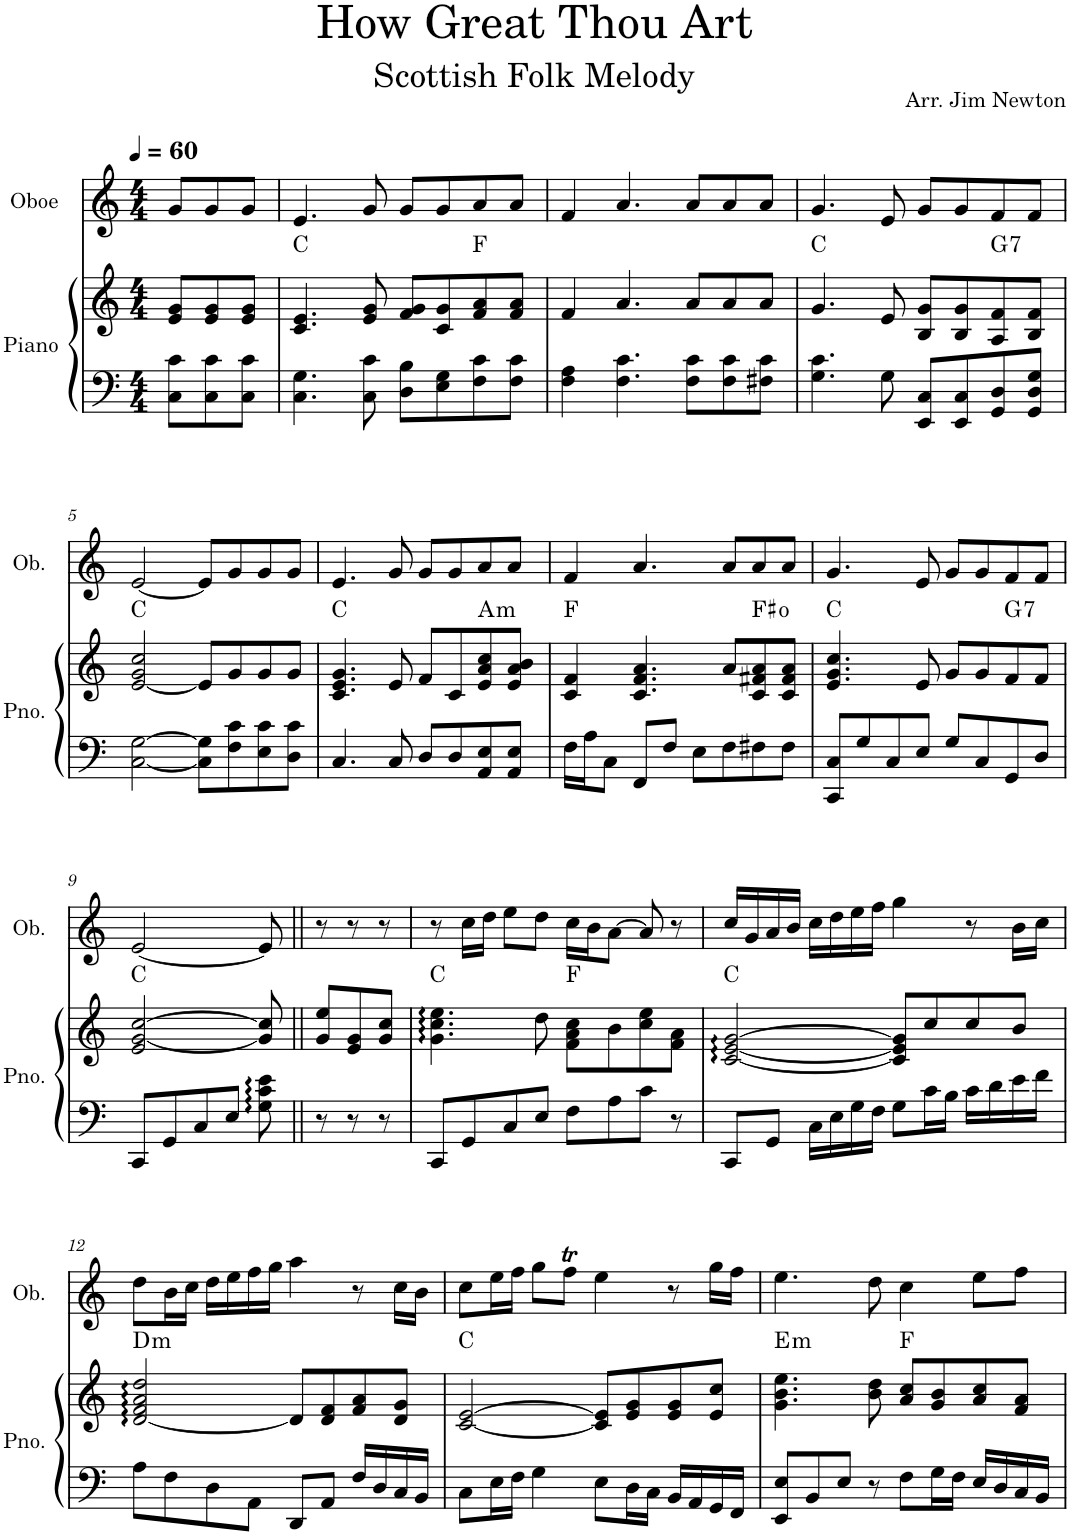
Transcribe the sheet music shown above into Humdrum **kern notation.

**kern	**kern	**harte	**kern
*part2	*part2	*part2	*part1
*staff3	*staff2	*	*staff1
*I"Piano	*	*	*I"Oboe
*I'Pno.	*	*	*I'Ob.
*clefF4	*clefG2	*	*clefG2
*k[]	*k[]	*	*k[]
*M4/4	*M4/4	*	*M4/4
*MM60	*MM60	*	*MM60
=1	=1	=1	=1
8C\ 8c\L	8e/ 8g/L	.	8g/L
8C\ 8c\	8e/ 8g/	.	8g/
8C\ 8c\J	8e/ 8g/J	.	8g/J
=2	=2	=2	=2
4.C\ 4.G\	4.c/ 4.e/	C:maj	4.e/
8C\ 8c\	8e/ 8g/	.	8g/
8D\ 8B\L	8f/ 8g/L	.	8g/L
8E\ 8G\	8c/ 8g/	.	8g/
8F\ 8c\	8f/ 8a/	F:maj	8a/
8F\ 8c\J	8f/ 8a/J	.	8a/J
=3	=3	=3	=3
4F\ 4A\	4f/	.	4f/
4.F\ 4.c\	4.a/	.	4.a/
8F\ 8c\L	8a/L	.	8a/L
8F\ 8c\	8a/	.	8a/
8F#X\ 8c\J	8a/J	.	8a/J
=4	=4	=4	=4
4.G\ 4.c\	4.g/	C:maj	4.g/
8G\	8e/	.	8e/
8EE/ 8C/L	8B/ 8g/L	.	8g/L
8EE/ 8C/	8B/ 8g/	.	8g/
!	!	!LO:H:kt=7	!
8GG/ 8D/	8A/ 8f/	G:7	8f/
8GG/ 8D/ 8G/J	8B/ 8f/J	.	8f/J
!!LO:LB:g=z
=5	=5	=5	=5
[2C\ [2G\	[2e/ 2g/ 2cc/	C:maj	[2e/
8C\] 8G\]L	8e/L]	.	8e/L]
8F\ 8c\	8g/	.	8g/
8E\ 8c\	8g/	.	8g/
8D\ 8c\J	8g/J	.	8g/J
=6	=6	=6	=6
4.C/	4.c/ 4.e/ 4.g/	C:maj	4.e/
8C/	8e/	.	8g/
8D/L	8f/L	.	8g/L
8D/	8c/	.	8g/
!	!	!LO:H:kt=m	!
8AA/ 8E/	8e/ 8a/ 8cc/	A:min	8a/
8AA/ 8E/J	8e/ 8a/ 8b/J	.	8a/J
=7	=7	=7	=7
16F\LL	4c/ 4f/	F:maj	4f/
16A\J	.	.	.
8C\J	.	.	.
8FF/L	4.c/ 4.f/ 4.a/	.	4.a/
8F/J	.	.	.
8E\L	.	.	.
8F\	8a/L	.	8a/L
8F#X\	8c/ 8f#X/ 8a/	F#:dim	8a/
8F#\J	8c/ 8f#/ 8a/J	.	8a/J
=8	=8	=8	=8
8CC/ 8C/L	4.e/ 4.g/ 4.cc/	C:maj	4.g/
8G/	.	.	.
8C/	.	.	.
8E/J	8e/	.	8e/
8G/L	8g/L	.	8g/L
8C/	8g/	.	8g/
!	!	!LO:H:kt=7	!
8GG/	8f/	G:7	8f/
8D/J	8f/J	.	8f/J
!!LO:LB:g=z
=9||	=9||	=9	=9
8CC/L	2e/ [2g/ [2cc/	C:maj	[2e/
8GG/	.	.	.
8C/	.	.	.
8E/J	.	.	.
8G\ 8c\ 8e\	8g/] 8cc/]	.	8e/]
8r	8g/ 8ee/L	.	8r
8r	8e/ 8g/	.	8r
8r	8g/ 8cc/J	.	8r
=10	=10	=10	=10
8CC/L	4.g\ 4.cc\ 4.ee\	C:maj	8r
8GG/	.	.	16cc\LL
.	.	.	16dd\JJ
8C/	.	.	8ee\L
8E/J	8dd\	.	8dd\J
8F\L	8f\ 8a\ 8cc\L	F:maj	16cc\LL
.	.	.	16b\J
8A\	8b\	.	[8a\J
8c\J	8cc\ 8ee\	.	8a/]
8r	8f\ 8a\J	.	8r
=11	=11	=11	=11
8CC/L	[2c/ [2e/ [2g/	C:maj	16cc/LL
.	.	.	16g/
8GG/J	.	.	16a/
.	.	.	16b/JJ
16C\LL	.	.	16cc\LL
16E\	.	.	16dd\
16G\	.	.	16ee\
16F\JJ	.	.	16ff\JJ
8G\L	8c/] 8e/] 8g/]L	.	4gg\
16c\L	8cc/	.	.
16B\JJ	.	.	.
16c\LL	8cc/	.	8r
16d\	.	.	.
16e\	8b/J	.	16b\LL
16f\JJ	.	.	16cc\JJ
!!LO:LB:g=z
=12	=12	=12	=12
!	!	!LO:H:kt=m	!
8A\L	[2d/ 2f/ 2a/ 2dd/	D:min	8dd\L
8F\	.	.	16b\L
.	.	.	16cc\JJ
8D\	.	.	16dd\LL
.	.	.	16ee\
8AA\J	.	.	16ff\
.	.	.	16gg\JJ
8DD/L	8d/L]	.	4aa\
8AA/J	8d/ 8f/	.	.
16F/LL	8f/ 8a/	.	8r
16D/	.	.	.
16C/	8d/ 8g/J	.	16cc\LL
16BB/JJ	.	.	16b\JJ
=13	=13	=13	=13
8C\L	[2c/ [2e/	C:maj	8cc\L
16E\L	.	.	16ee\L
16F\JJ	.	.	16ff\JJ
4G\	.	.	8gg\L
.	.	.	8ffT\J
8E\L	8c/] 8e/]L	.	4ee\
16D\L	8e/ 8g/	.	.
16C\JJ	.	.	.
16BB/LL	8e/ 8g/	.	8r
16AA/	.	.	.
16GG/	8e/ 8cc/J	.	16gg\LL
16FF/JJ	.	.	16ff\JJ
=14	=14	=14	=14
!	!	!LO:H:kt=m	!
8EE/ 8E/L	4.g\ 4.b\ 4.ee\	E:min	4.ee\
8BB/	.	.	.
8E/J	.	.	.
8r	8b\ 8dd\	.	8dd\
8F\L	8a/ 8cc/L	F:maj	4cc\
16G\L	8g/ 8b/	.	.
16F\JJ	.	.	.
16E/LL	8a/ 8cc/	.	8ee\L
16D/	.	.	.
16C/	8f/ 8a/J	.	8ff\J
16BB/JJ	.	.	.
=	=	=	=
*-	*-	*-	*-
